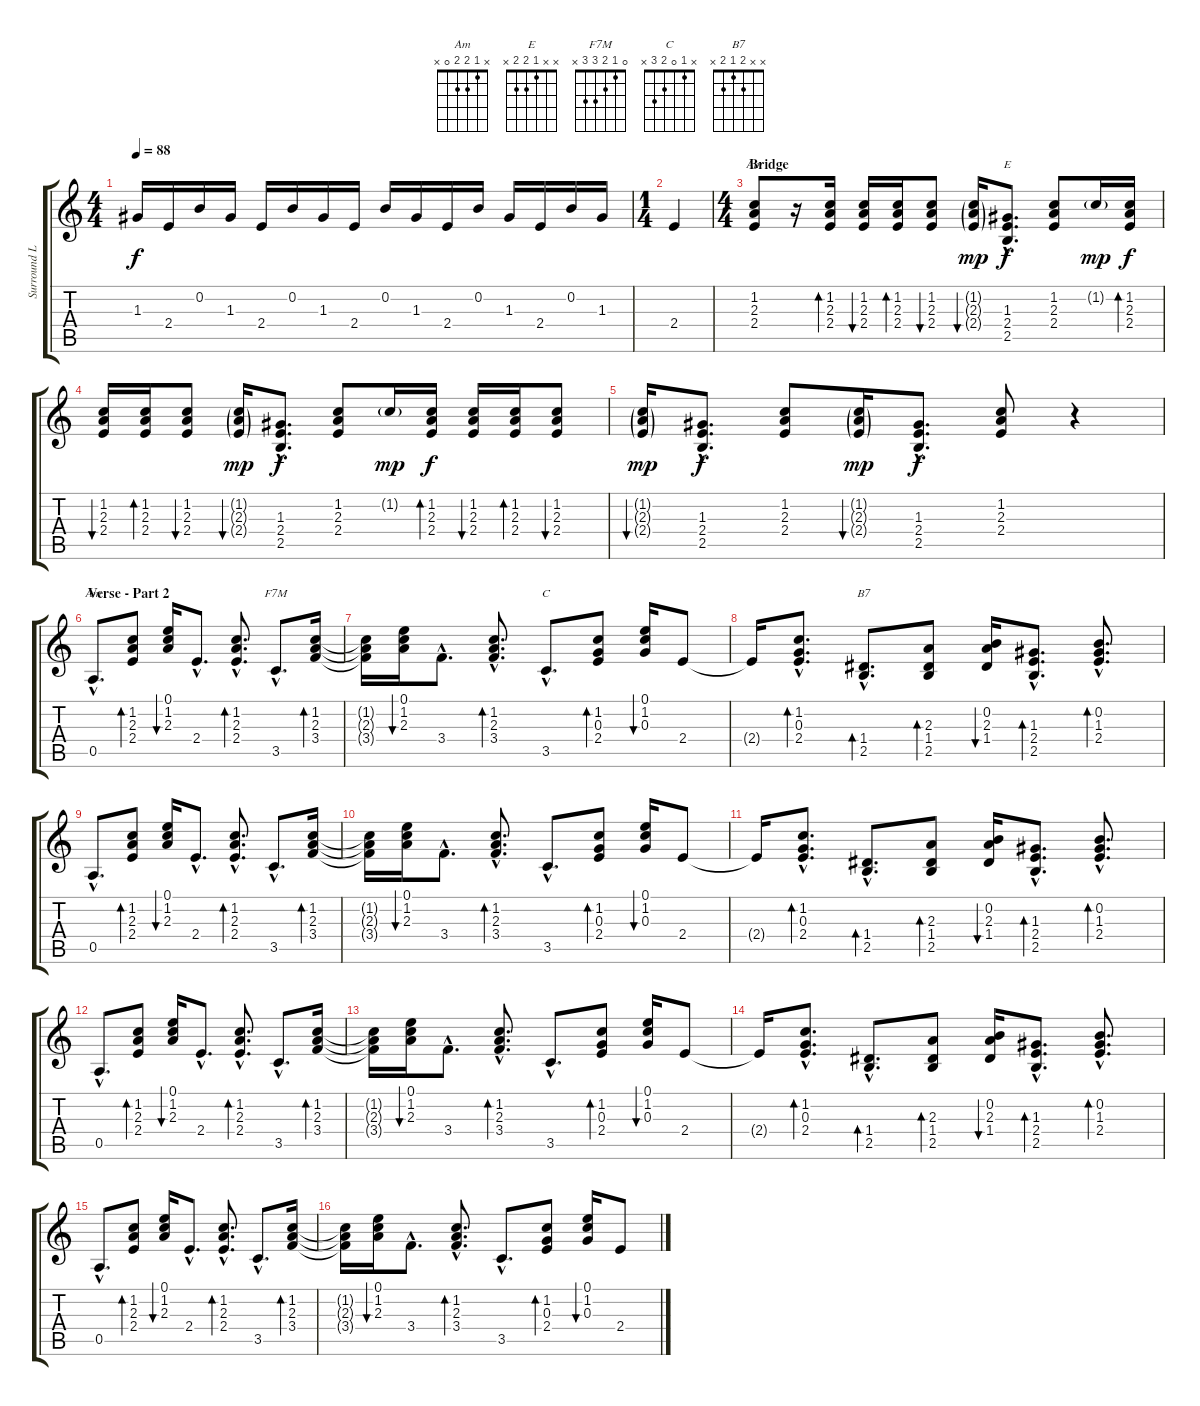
\track ("Surround Lead Gt" "Surround L") {instrument electricguitarclean}
\staff {score tabs}
\tuning (E4 B3 G3 D3 A2 E2) {hide}
\chord ("Am" x 1 2 2 x x)
\chord ("E" x x 1 2 2 x)
\chord ("Am" x 1 2 2 0 x)
\chord ("F7M" 0 1 2 3 3 x)
\chord ("C" x 1 0 2 3 x)
\chord ("B7" x x 2 1 2 x)
\ts (4 4)
\tempo 88
\clef g2
\ks c
1.3.16{dy f} 2.4.16 0.2.16 1.3.16 2.4.16 0.2.16 1.3.16 2.4.16 0.2.16 1.3.16 2.4.16 0.2.16 1.3.16 2.4.16 0.2.16 1.3.16 |
\ts (1 4)
2.4.4 |
\ts (4 4)
\section ("" "Bridge")
(1.2 2.3 2.4).8{ch "Am"} r.16 (1.2 2.3 2.4).16{bd 60} (1.2 2.3 2.4).16{bu 60} (1.2 2.3 2.4).16{bd 60} (1.2 2.3 2.4).8{bu 60} (1.2{g} 2.3{g} 2.4{g}).16{bu 60 dy mp} (1.3{hac} 2.4{hac} 2.5{hac}).8{d ch "E" dy f} (1.2 2.3 2.4).8 1.2{g}.16{dy mp} (1.2 2.3 2.4).16{bd 60 dy f} |
(1.2 2.3 2.4).16{bu 60} (1.2 2.3 2.4).16{bd 60} (1.2 2.3 2.4).8{bu 60} (1.2{g} 2.3{g} 2.4{g}).16{bu 60 dy mp} (1.3{hac} 2.4{hac} 2.5{hac}).8{d dy f} (1.2 2.3 2.4).8 1.2{g}.16{dy mp} (1.2 2.3 2.4).16{bd 60 dy f} (1.2 2.3 2.4).16{bu 60} (1.2 2.3 2.4).16{bd 60} (1.2 2.3 2.4).8{bu 60} |
(1.2{g} 2.3{g} 2.4{g}).16{bu 60 dy mp} (1.3{hac} 2.4{hac} 2.5{hac}).8{d dy f} (1.2 2.3 2.4).8 (1.2{g} 2.3{g} 2.4{g}).16{bu 60 dy mp} (1.3{hac} 2.4{hac} 2.5{hac}).8{d dy f} (1.2 2.3 2.4).8 r.4 |
\section ("" "Verse - Part 2")
0.5{hac}.8{d ch "Am"} (1.2 2.3 2.4).8{bd 60} (0.1 1.2 2.3).16{bu 60} 2.4{hac}.8{d} (1.2{hac} 2.3{hac} 2.4{hac}).8{d bd 60} 3.5{hac}.8{d ch "F7M"} (1.2 2.3 3.4).16{bd 60} |
(1.2{t} 2.3{t} 3.4{t}).16 (0.1 1.2 2.3).16{bu 60} 3.4{hac}.8{d} (1.2{hac} 2.3{hac} 3.4{hac}).8{d bd 60} 3.5{hac}.8{d ch "C"} (1.2 0.3 2.4).8{bd 60} (0.1 1.2 0.3).16{bu 60} 2.4.8 |
2.4{t}.16 (1.2{hac} 0.3{hac} 2.4{hac}).8{d bd 60} (1.4{hac} 2.5{hac}).8{d bd 60 ch "B7"} (2.3 1.4 2.5).8{bd 60} (0.2 2.3 1.4).16{bu 60} (1.3{hac} 2.4{hac} 2.5{hac}).8{d bd 60} (0.2{hac} 1.3{hac} 2.4{hac}).8{d bd 60} |
0.5{hac}.8{d} (1.2 2.3 2.4).8{bd 60} (0.1 1.2 2.3).16{bu 60} 2.4{hac}.8{d} (1.2{hac} 2.3{hac} 2.4{hac}).8{d bd 60} 3.5{hac}.8{d} (1.2 2.3 3.4).16{bd 60} |
(1.2{t} 2.3{t} 3.4{t}).16 (0.1 1.2 2.3).16{bu 60} 3.4{hac}.8{d} (1.2{hac} 2.3{hac} 3.4{hac}).8{d bd 60} 3.5{hac}.8{d} (1.2 0.3 2.4).8{bd 60} (0.1 1.2 0.3).16{bu 60} 2.4.8 |
2.4{t}.16 (1.2{hac} 0.3{hac} 2.4{hac}).8{d bd 60} (1.4{hac} 2.5{hac}).8{d bd 60} (2.3 1.4 2.5).8{bd 60} (0.2 2.3 1.4).16{bu 60} (1.3{hac} 2.4{hac} 2.5{hac}).8{d bd 60} (0.2{hac} 1.3{hac} 2.4{hac}).8{d bd 60} |
0.5{hac}.8{d} (1.2 2.3 2.4).8{bd 60} (0.1 1.2 2.3).16{bu 60} 2.4{hac}.8{d} (1.2{hac} 2.3{hac} 2.4{hac}).8{d bd 60} 3.5{hac}.8{d} (1.2 2.3 3.4).16{bd 60} |
(1.2{t} 2.3{t} 3.4{t}).16 (0.1 1.2 2.3).16{bu 60} 3.4{hac}.8{d} (1.2{hac} 2.3{hac} 3.4{hac}).8{d bd 60} 3.5{hac}.8{d} (1.2 0.3 2.4).8{bd 60} (0.1 1.2 0.3).16{bu 60} 2.4.8 |
2.4{t}.16 (1.2{hac} 0.3{hac} 2.4{hac}).8{d bd 60} (1.4{hac} 2.5{hac}).8{d bd 60} (2.3 1.4 2.5).8{bd 60} (0.2 2.3 1.4).16{bu 60} (1.3{hac} 2.4{hac} 2.5{hac}).8{d bd 60} (0.2{hac} 1.3{hac} 2.4{hac}).8{d bd 60} |
0.5{hac}.8{d} (1.2 2.3 2.4).8{bd 60} (0.1 1.2 2.3).16{bu 60} 2.4{hac}.8{d} (1.2{hac} 2.3{hac} 2.4{hac}).8{d bd 60} 3.5{hac}.8{d} (1.2 2.3 3.4).16{bd 60} |
(1.2{t} 2.3{t} 3.4{t}).16 (0.1 1.2 2.3).16{bu 60} 3.4{hac}.8{d} (1.2{hac} 2.3{hac} 3.4{hac}).8{d bd 60} 3.5{hac}.8{d} (1.2 0.3 2.4).8{bd 60} (0.1 1.2 0.3).16{bu 60} 2.4.8
